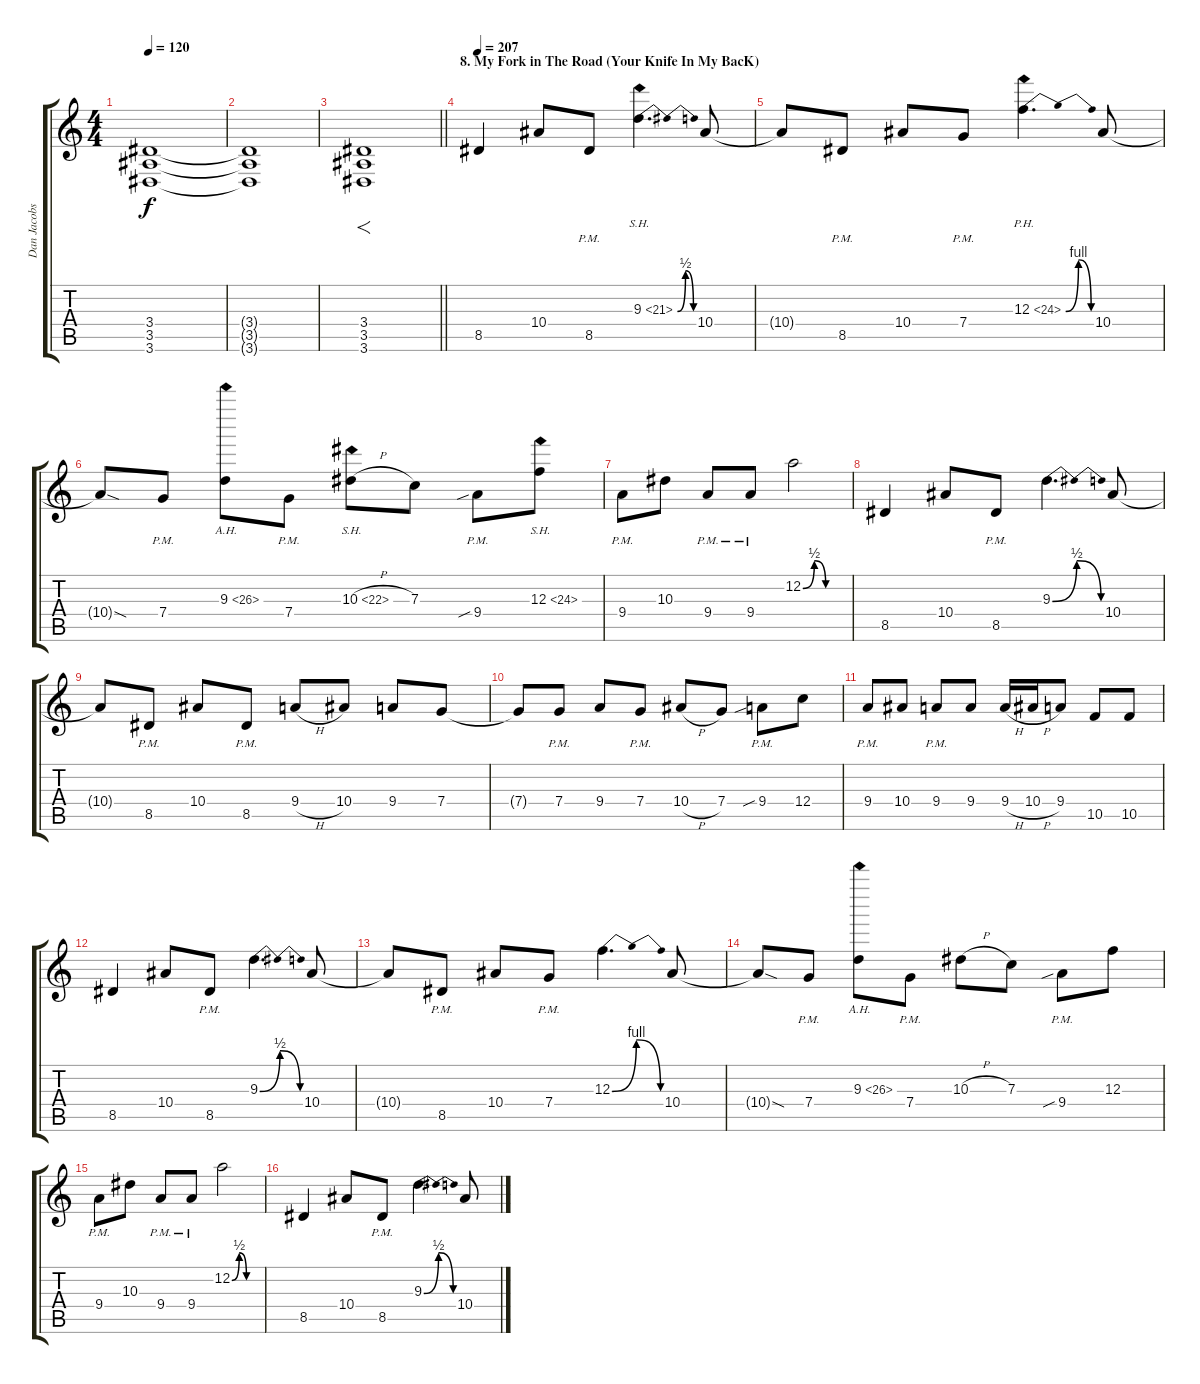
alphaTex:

\track ("Dan Jacobs" "Dan Jacobs") {instrument distortionguitar}
\staff {score tabs}
\tuning (D4 A3 F3 C3 G2 C2) {hide}
\ts (4 4)
\tempo 120
\clef g2
\ks c
(3.4{t} 3.5{t} 3.6{t}).1{dy f} |
(3.4{t} 3.5{t} 3.6{t}).1 |
\barLineRight lightlight
(3.4 3.5 3.6).1{f} |
\section ("" "8. My Fork in The Road (Your Knife In My BacK)")
\tempo 207
8.5.4 10.4.8 8.5{pm}.8 9.3{be (bendrelease 0 0 30 2 30 2 60 0) sh 12}.4{d} 10.4.8 |
10.4{t}.8 8.5{pm}.8 10.4.8 7.4{pm}.8 12.3{be (bendrelease 0 0 30 4 30 4 60 0) ph 12}.4{d} 10.4.8 |
10.4{sod t}.8 7.4{pm}.8 9.3{ah 17}.8 7.4{pm}.8 10.3{sh 12 h}.8 7.3.8 9.4{sib pm}.8 12.3{sh 12}.8 |
9.4{pm}.8 10.3.8 9.4{pm}.8 9.4{pm}.8 12.2{be (custom 0 0 15 2 30 0 60 0)}.2 |
8.5.4 10.4.8 8.5{pm}.8 9.3{be (bendrelease 0 0 30 2 30 2 60 0)}.4{d} 10.4.8 |
10.4{t}.8 8.5{pm}.8 10.4.8 8.5{pm}.8 9.4{h}.8 10.4.8 9.4.8 7.4.8 |
7.4{t}.8 7.4{pm}.8 9.4.8 7.4{pm}.8 10.4{h}.8 7.4.8 9.4{sib pm}.8 12.4.8 |
9.4{pm}.8 10.4.8 9.4{pm}.8 9.4.8 9.4{h}.16 10.4{h}.16 9.4.8 10.5.8 10.5.8 |
8.5.4 10.4.8 8.5{pm}.8 9.3{be (bendrelease 0 0 30 2 30 2 60 0)}.4{d} 10.4.8 |
10.4{t}.8 8.5{pm}.8 10.4.8 7.4{pm}.8 12.3{be (bendrelease 0 0 30 4 30 4 60 0)}.4{d} 10.4.8 |
10.4{sod t}.8 7.4{pm}.8 9.3{ah 17}.8 7.4{pm}.8 10.3{h}.8 7.3.8 9.4{sib pm}.8 12.3.8 |
9.4{pm}.8 10.3.8 9.4{pm}.8 9.4{pm}.8 12.2{be (custom 0 0 15 2 30 0 60 0)}.2 |
8.5.4 10.4.8 8.5{pm}.8 9.3{be (bendrelease 0 0 30 2 30 2 60 0)}.4{d} 10.4.8
